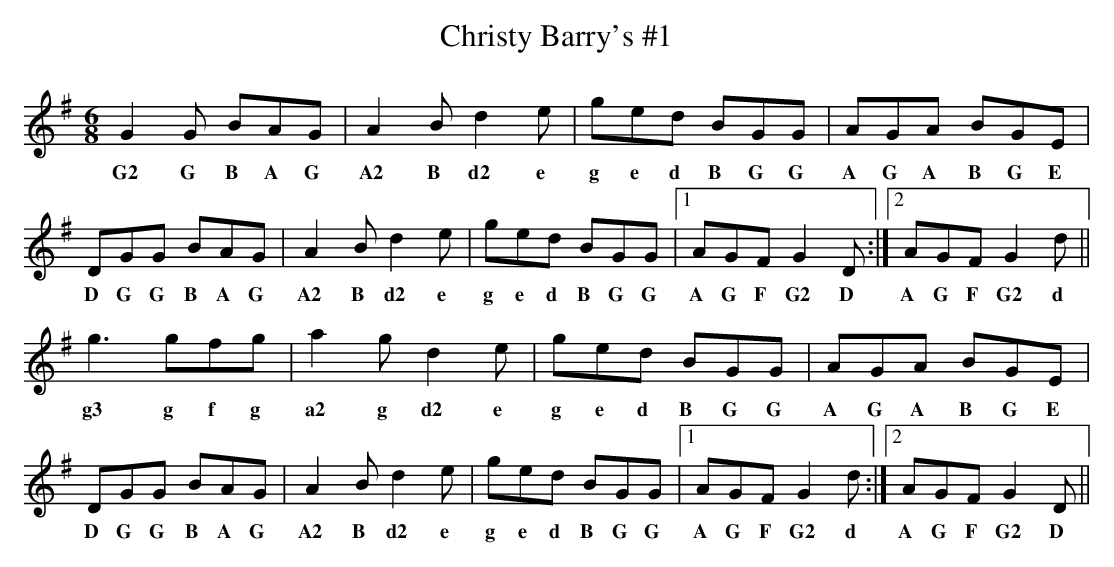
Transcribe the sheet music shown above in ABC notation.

X:1
T: Christy Barry's #1
M: 6/8
L: 1/8
K: Gmaj
G2G BAG|A2B d2e|ged BGG|AGA BGE|
w: G2 G B A G A2 B d2 e g e d B G G A G A B G E
DGG BAG |A2B d2e|ged BGG|1AGF G2D:|2AGFG2d||
w: D G G B A G A2 B d2 e g e d B G G A G F G2 D A G F G2 d
g3 gfg|a2g d2e|ged BGG|AGA BGE|
w: g3 g f g a2 g d2 e g e d B G G A G A B G E
DGG BAG |A2B d2e|ged BGG|1AGF G2d:|2AGF G2D||
w: D G G B A G A2 B d2 e g e d B G G A G F G2 d A G F G2 D
